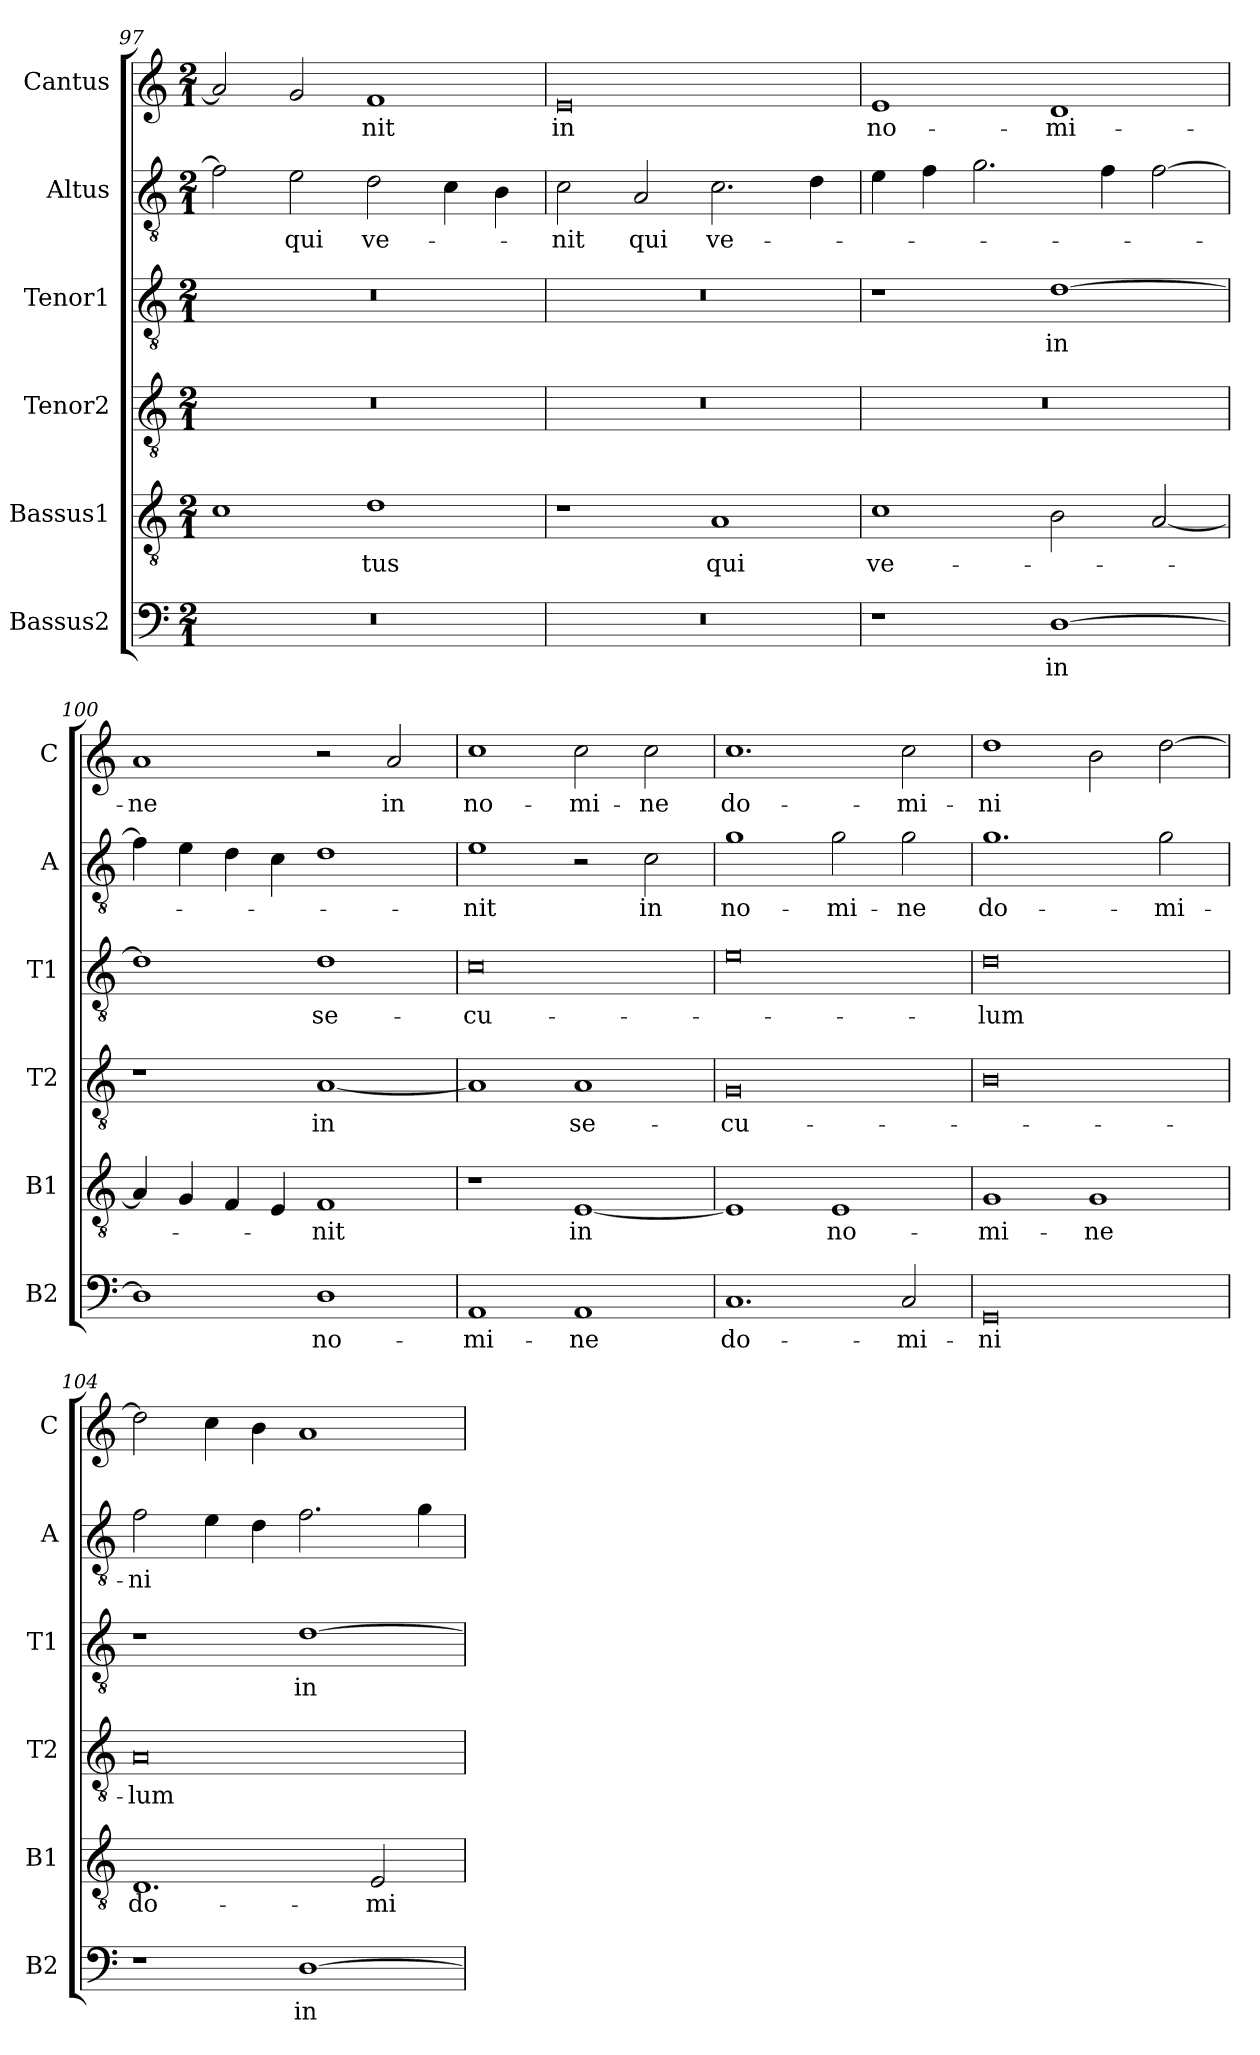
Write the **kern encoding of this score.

**kern	**text	**kern	**text	**kern	**text	**kern	**text	**kern	**text	**kern	**text
*part6	*part6	*part5	*part5	*part4	*part4	*part3	*part3	*part2	*part2	*part1	*part1
*staff6	*staff6	*staff5	*staff5	*staff4	*staff4	*staff3	*staff3	*staff2	*staff2	*staff1	*staff1
*I"Bassus2	*	*I"Bassus1	*	*I"Tenor2	*	*I"Tenor1	*	*I"Altus	*	*I"Cantus	*
*I'B2	*	*I'B1	*	*I'T2	*	*I'T1	*	*I'A	*	*I'C	*
*clefF4	*	*clefGv2	*	*clefGv2	*	*clefGv2	*	*clefGv2	*	*clefG2	*
*k[]	*	*k[]	*	*k[]	*	*k[]	*	*k[]	*	*k[]	*
*M2/1	*	*M2/1	*	*M2/1	*	*M2/1	*	*M2/1	*	*M2/1	*
=97	=97	=97	=97	=97	=97	=97	=97	=97	=97	=97	=97
0r	.	1c\	.	0r	.	0r	.	2f\]	.	2a/]	.
.	.	.	.	.	.	.	.	2e\	qui	2g/	.
.	.	1d\	-tus	.	.	.	.	2d\	ve-	1f/	-nit
.	.	.	.	.	.	.	.	4c\	.	.	.
.	.	.	.	.	.	.	.	4B\	.	.	.
=98	=98	=98	=98	=98	=98	=98	=98	=98	=98	=98	=98
0r	.	1r	.	0r	.	0r	.	2c\	-nit	0e/	in
.	.	.	.	.	.	.	.	2A/	qui	.	.
.	.	1A/	qui	.	.	.	.	2.c\	ve-	.	.
.	.	.	.	.	.	.	.	4d\	.	.	.
=99	=99	=99	=99	=99	=99	=99	=99	=99	=99	=99	=99
1r	.	1c\	ve-	0r	.	1r	.	4e\	.	1e/	no-
.	.	.	.	.	.	.	.	4f\	.	.	.
.	.	.	.	.	.	.	.	2.g\	.	.	.
[1D\	in	2B\	.	.	.	[1d\	in	.	.	1d/	-mi-
.	.	.	.	.	.	.	.	4f\	.	.	.
.	.	[2A/	.	.	.	.	.	[2f\	.	.	.
=100	=100	=100	=100	=100	=100	=100	=100	=100	=100	=100	=100
1D\]	.	4A/]	.	1r	.	1d\]	.	4f\]	.	1a/	-ne
.	.	4G/	.	.	.	.	.	4e\	.	.	.
.	.	4F/	.	.	.	.	.	4d\	.	.	.
.	.	4E/	.	.	.	.	.	4c\	.	.	.
1D\	no-	1F/	-nit	[1A/	in	1d\	se-	1d\	.	2r	.
.	.	.	.	.	.	.	.	.	.	2a/	in
=101	=101	=101	=101	=101	=101	=101	=101	=101	=101	=101	=101
1AA/	-mi-	1r	.	1A/]	.	0c\	-cu-	1e\	-nit	1cc\	no-
1AA/	-ne	[1E/	in	1A/	se-	.	.	2r	.	2cc\	-mi-
.	.	.	.	.	.	.	.	2c\	in	2cc\	-ne
=102	=102	=102	=102	=102	=102	=102	=102	=102	=102	=102	=102
1.C/	do-	1E/]	.	0G/	-cu-	0e\	.	1g\	no-	1.cc\	do-
.	.	1E/	no-	.	.	.	.	2g\	-mi-	.	.
2C/	-mi-	.	.	.	.	.	.	2g\	-ne	2cc\	-mi-
=103	=103	=103	=103	=103	=103	=103	=103	=103	=103	=103	=103
0GG/	-ni	1G/	-mi-	0B\	.	0d\	-lum	1.g\	do-	1dd\	-ni
.	.	1G/	-ne	.	.	.	.	.	.	2b\	.
.	.	.	.	.	.	.	.	2g\	-mi-	[2dd\	.
=104	=104	=104	=104	=104	=104	=104	=104	=104	=104	=104	=104
1r	.	1.D/	do-	0A/	-lum	1r	.	2f\	-ni	2dd\]	.
.	.	.	.	.	.	.	.	4e\	.	4cc\	.
.	.	.	.	.	.	.	.	4d\	.	4b\	.
[1D\	in	.	.	.	.	[1d\	in	2.f\	.	1a/	.
.	.	2E/	-mi-	.	.	.	.	.	.	.	.
.	.	.	.	.	.	.	.	4g\	.	.	.
=	=	=	=	=	=	=	=	=	=	=	=
*-	*-	*-	*-	*-	*-	*-	*-	*-	*-	*-	*-
